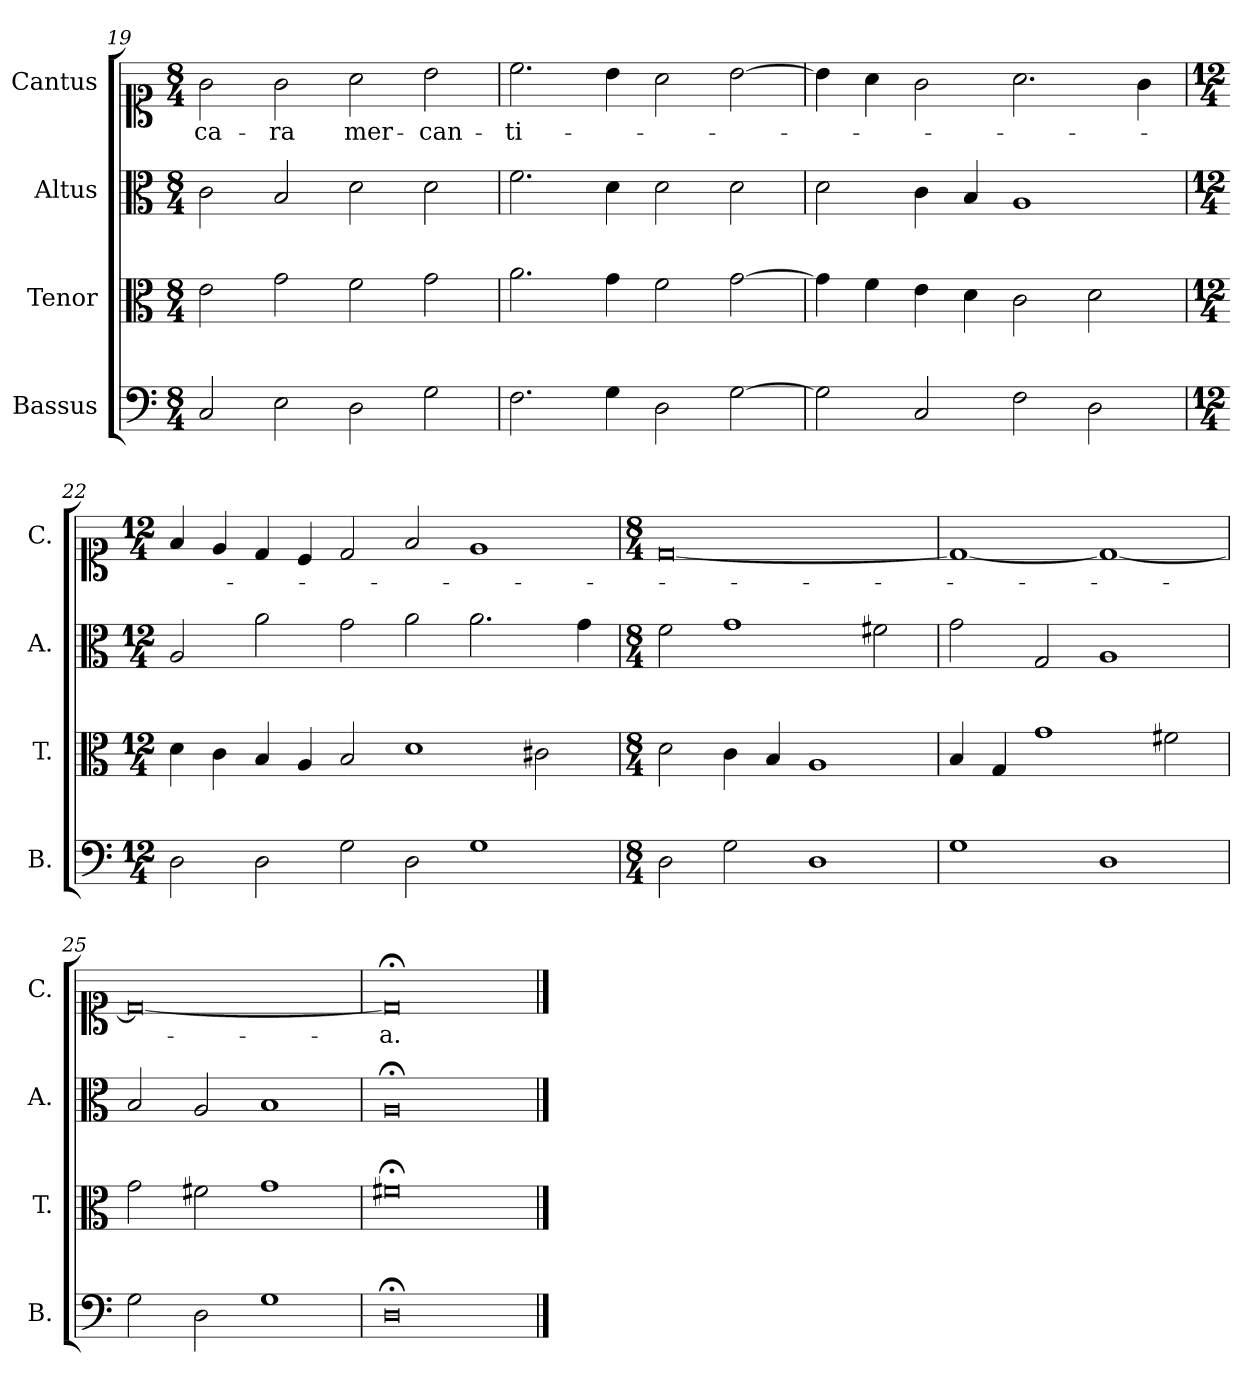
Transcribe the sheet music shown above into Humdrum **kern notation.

**kern	**kern	**kern	**kern	**text
*part4	*part3	*part2	*part1	*part1
*staff4	*staff3	*staff2	*staff1	*staff1
*I"Bassus	*I"Tenor	*I"Altus	*I"Cantus	*
*I'B.	*I'T.	*I'A.	*I'C.	*
*clefF4	*clefC3	*clefC3	*clefC1	*
*k[]	*k[]	*k[]	*k[]	*
*M8/4	*M8/4	*M8/4	*M8/4	*
=19	=19	=19	=19	=19
!	!	!	!	!LO:LY:b
2C/	2e\	2c\	2g\	ca-
!	!	!	!	!LO:LY:b
2E\	2g\	2B/	2g\	-ra
!	!	!	!	!LO:LY:b
2D\	2f\	2d\	2a\	mer-
!	!	!	!	!LO:LY:b
2G\	2g\	2d\	2b\	-can-
=20	=20	=20	=20	=20
!	!	!	!	!LO:LY:b
2.F\	2.a\	2.f\	2.cc\	-ti-
4G\	4g\	4d\	4b\	.
2D\	2f\	2d\	2a\	.
[2G\	[2g\	2d\	[2b\	.
=21	=21	=21	=21	=21
2G\]	4g\]	2d\	4b\]	.
.	4f\	.	4a\	.
2C/	4e\	4c\	2g\	.
.	4d\	4B/	.	.
2F\	2c\	1A	2.a\	.
2D\	2d\	.	.	.
.	.	.	4g\	.
!!LO:LB:g=z
=22	=22	=22	=22	=22
*M12/4	*M12/4	*M12/4	*M12/4	*
2D\	4d\	2A/	4f/	.
.	4c\	.	4e/	.
2D\	4B/	2a\	4d/	.
.	4A/	.	4c/	.
2G\	2B/	2g\	2d/	.
2D\	1d	2a\	2f/	.
1G	.	2.a\	1e	.
.	2c#X\	.	.	.
.	.	4g\	.	.
=23	=23	=23	=23	=23
*M8/4	*M8/4	*M8/4	*M8/4	*
2D\	2d\	2f\	[0d	.
2G\	4c\	1g	.	.
.	4B/	.	.	.
1D	1A	.	.	.
.	.	2f#X\	.	.
=24	=24	=24	=24	=24
1G	4B/	2g\	1d_	.
.	4G/	.	.	.
.	1g	2G/	.	.
1D	.	1A	1d_	.
.	2f#X\	.	.	.
=25	=25	=25	=25	=25
2G\	2g\	2B/	0d_	.
2D\	2f#X\	2A/	.	.
1G	1g	1B	.	.
=26	=26	=26	=26	=26
!	!	!	!	!LO:LY:b
0D;<	0f#X;<	0A;<	0d;<]	-a.
==	==	==	==	==
*-	*-	*-	*-	*-
